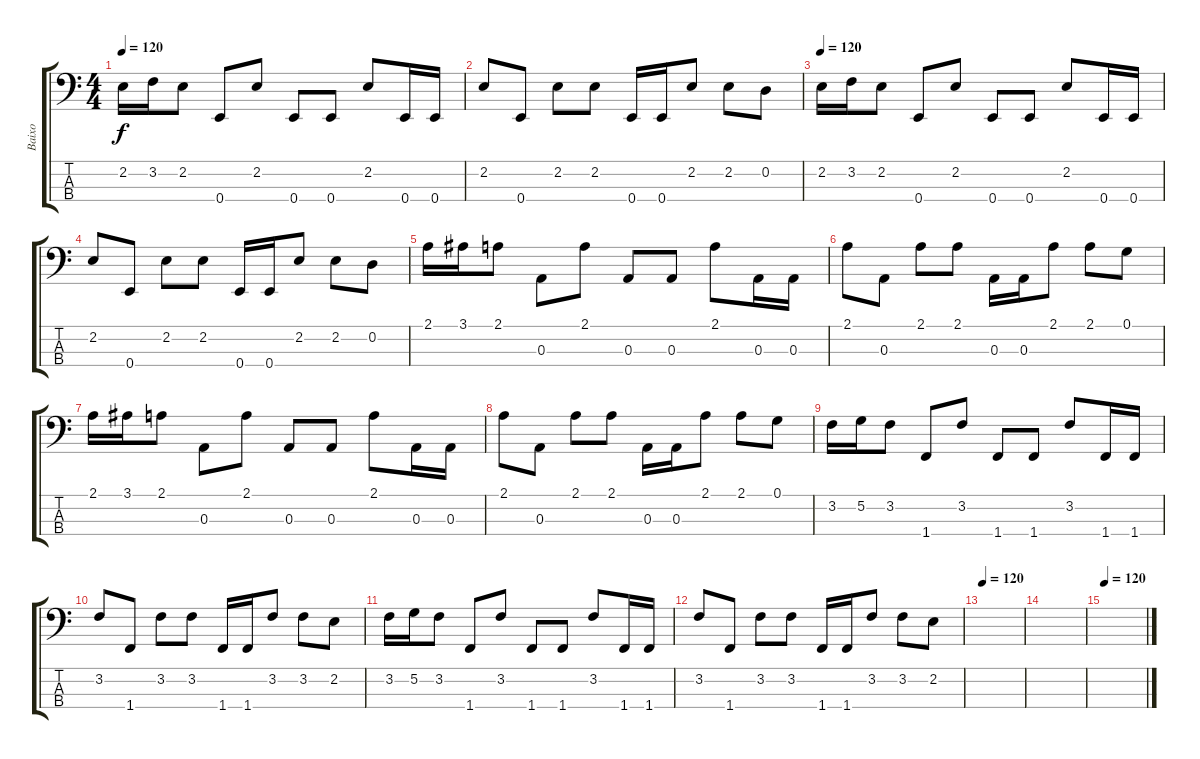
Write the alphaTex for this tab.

\track ("Baixo" "Baixo") {instrument slapbass2}
\staff {score tabs}
\tuning (G2 D2 A1 E1) {hide}
\ts (4 4)
\tempo 120
\clef f4
\ks c
2.2.16{dy f} 3.2.16 2.2.8 0.4.8 2.2.8 0.4.8 0.4.8 2.2.8 0.4.16 0.4.16 |
2.2.8 0.4.8 2.2.8 2.2.8 0.4.16 0.4.16 2.2.8 2.2.8 0.2.8 |
\tempo 120
2.2.16 3.2.16 2.2.8 0.4.8 2.2.8 0.4.8 0.4.8 2.2.8 0.4.16 0.4.16 |
2.2.8 0.4.8 2.2.8 2.2.8 0.4.16 0.4.16 2.2.8 2.2.8 0.2.8 |
2.1.16 3.1.16 2.1.8 0.3.8 2.1.8 0.3.8 0.3.8 2.1.8 0.3.16 0.3.16 |
2.1.8 0.3.8 2.1.8 2.1.8 0.3.16 0.3.16 2.1.8 2.1.8 0.1.8 |
2.1.16 3.1.16 2.1.8 0.3.8 2.1.8 0.3.8 0.3.8 2.1.8 0.3.16 0.3.16 |
2.1.8 0.3.8 2.1.8 2.1.8 0.3.16 0.3.16 2.1.8 2.1.8 0.1.8 |
3.2.16 5.2.16 3.2.8 1.4.8 3.2.8 1.4.8 1.4.8 3.2.8 1.4.16 1.4.16 |
3.2.8 1.4.8 3.2.8 3.2.8 1.4.16 1.4.16 3.2.8 3.2.8 2.2.8 |
3.2.16 5.2.16 3.2.8 1.4.8 3.2.8 1.4.8 1.4.8 3.2.8 1.4.16 1.4.16 |
3.2.8 1.4.8 3.2.8 3.2.8 1.4.16 1.4.16 3.2.8 3.2.8 2.2.8 |
\tempo 120
|
|
\tempo 120
